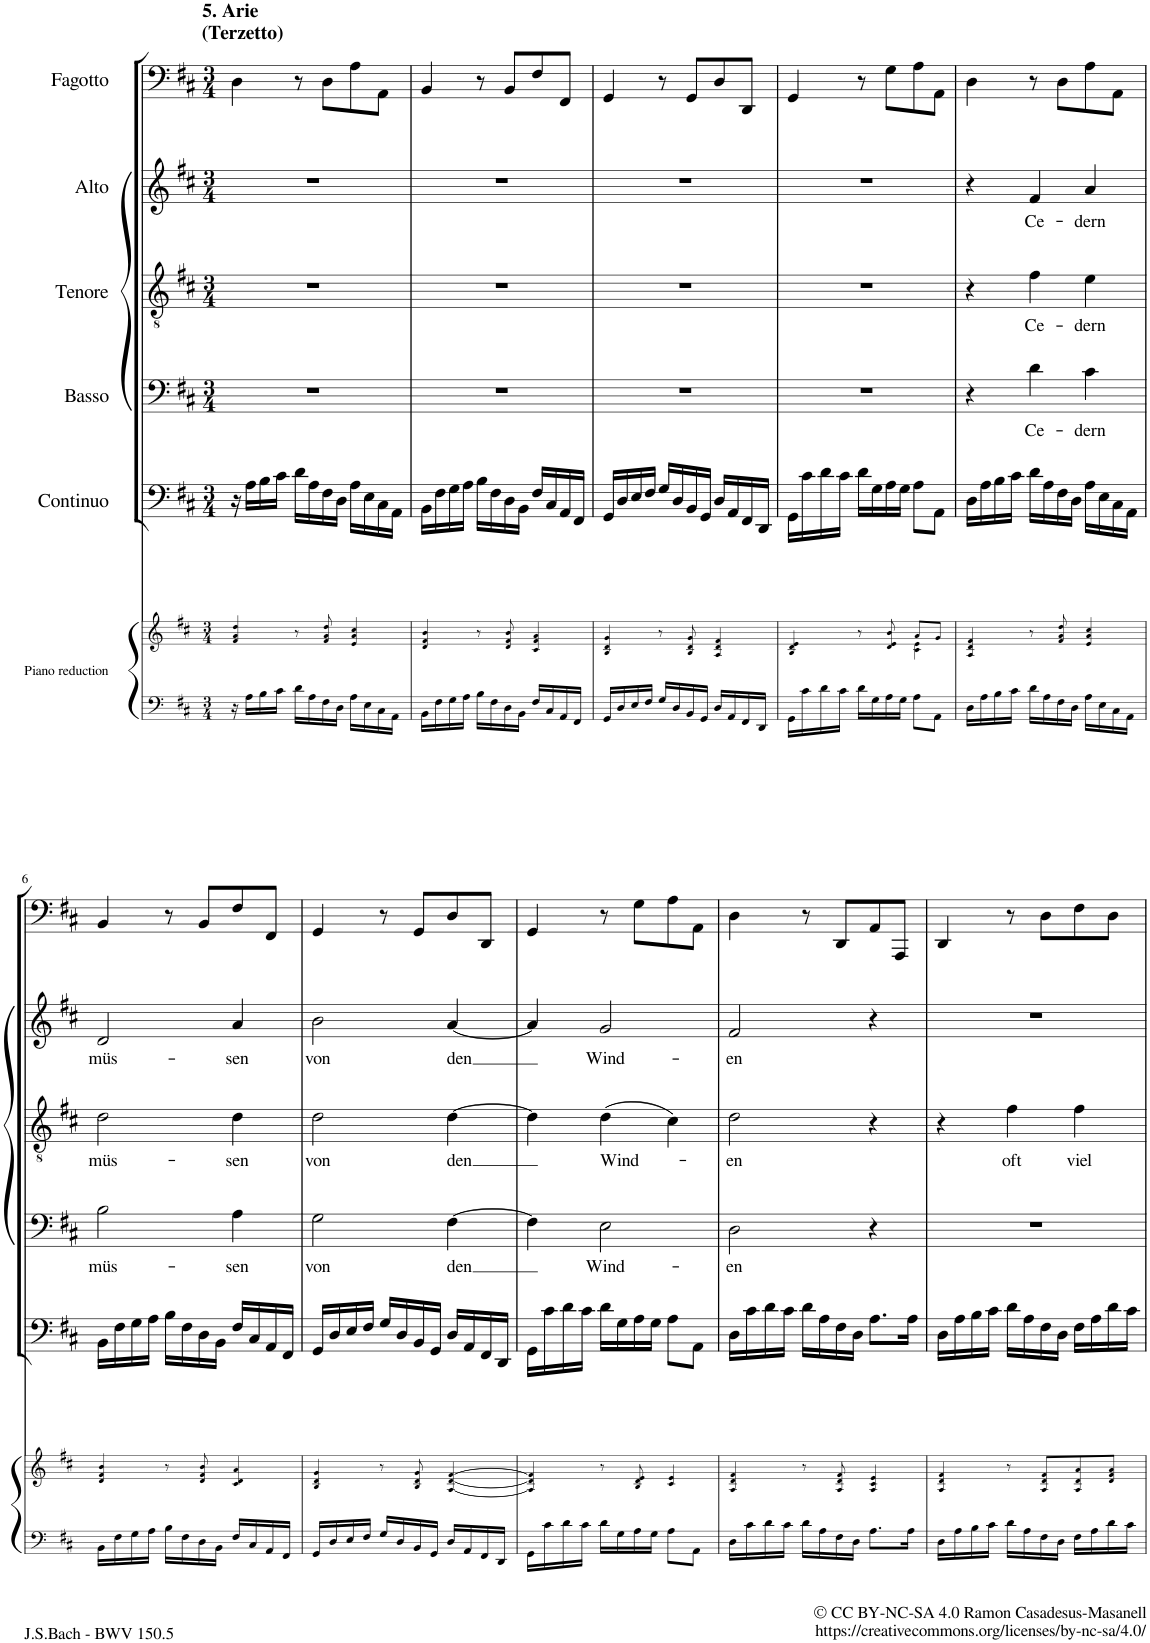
**kern	**kern	**kern	**kern	**text	**kern	**text	**kern	**text	**kern
*part6	*part6	*part5	*part4	*part4	*part3	*part3	*part2	*part2	*part1
*staff7	*staff6	*staff5	*staff4	*staff4	*staff3	*staff3	*staff2	*staff2	*staff1
*I"Piano reduction	*	*I"Continuo	*I"Basso	*	*I"Tenore	*	*I"Alto	*	*I"Fagotto
*I'Pno	*	*	*	*	*	*	*	*	*
*stria5	*stria5	*	*	*	*	*	*	*	*
*clefF4	*clefG2	*clefF4	*clefF4	*	*clefGv2	*	*clefG2	*	*clefF4
*k[f#c#]	*k[f#c#]	*k[f#c#]	*k[f#c#]	*	*k[f#c#]	*	*k[f#c#]	*	*k[f#c#]
*M3/4	*M3/4	*M3/4	*M3/4	*	*M3/4	*	*M3/4	*	*M3/4
=1	=1	=1	=1	=1	=1	=1	=1	=1	=1
!	!	!	!	!	!	!	!	!	!LO:TX:a:B:t=5. Arie
!	!	!	!	!	!	!	!	!	!LO:TX:a:t=(Terzetto)
16r	4f#!/ 4a!/ 4dd!/	16r	2.r	.	2.r	.	2.r	.	4D\
16A\LL	.	16A\LL	.	.	.	.	.	.	.
16B\	.	16B\	.	.	.	.	.	.	.
16c#\JJ	.	16c#\JJ	.	.	.	.	.	.	.
16d\LL	8r	16d\LL	.	.	.	.	.	.	8r
16A\	.	16A\	.	.	.	.	.	.	.
16F#\	8f#!/ 8a!/ 8dd!/	16F#\	.	.	.	.	.	.	8D\L
16D\JJ	.	16D\JJ	.	.	.	.	.	.	.
16A\LL	4e!/ 4a!/ 4cc#!/	16A\LL	.	.	.	.	.	.	8A\
16E\	.	16E\	.	.	.	.	.	.	.
16C#\	.	16C#\	.	.	.	.	.	.	8AA\J
16AA\JJ	.	16AA\JJ	.	.	.	.	.	.	.
=2	=2	=2	=2	=2	=2	=2	=2	=2	=2
16BB\LL	4d!/ 4f#!/ 4b!/	16BB\LL	2.r	.	2.r	.	2.r	.	4BB/
16F#\	.	16F#\	.	.	.	.	.	.	.
16G\	.	16G\	.	.	.	.	.	.	.
16A\JJ	.	16A\JJ	.	.	.	.	.	.	.
16B\LL	8r	16B\LL	.	.	.	.	.	.	8r
16F#\	.	16F#\	.	.	.	.	.	.	.
16D\	8d!/ 8f#!/ 8b!/	16D\	.	.	.	.	.	.	8BB/L
16BB\JJ	.	16BB\JJ	.	.	.	.	.	.	.
16F#/LL	4c#!/ 4f#!/ 4a!/	16F#/LL	.	.	.	.	.	.	8F#/
16C#/	.	16C#/	.	.	.	.	.	.	.
16AA/	.	16AA/	.	.	.	.	.	.	8FF#/J
16FF#/JJ	.	16FF#/JJ	.	.	.	.	.	.	.
=3	=3	=3	=3	=3	=3	=3	=3	=3	=3
16GG/LL	4B!/ 4d!/ 4g!/	16GG/LL	2.r	.	2.r	.	2.r	.	4GG/
16D/	.	16D/	.	.	.	.	.	.	.
16E/	.	16E/	.	.	.	.	.	.	.
16F#/JJ	.	16F#/JJ	.	.	.	.	.	.	.
16G/LL	8r	16G/LL	.	.	.	.	.	.	8r
16D/	.	16D/	.	.	.	.	.	.	.
16BB/	8B!/ 8d!/ 8g!/	16BB/	.	.	.	.	.	.	8GG/L
16GG/JJ	.	16GG/JJ	.	.	.	.	.	.	.
16D/LL	4A!/ 4d!/ 4f#!/	16D/LL	.	.	.	.	.	.	8D/
16AA/	.	16AA/	.	.	.	.	.	.	.
16FF#/	.	16FF#/	.	.	.	.	.	.	8DD/J
16DD/JJ	.	16DD/JJ	.	.	.	.	.	.	.
=4	=4	=4	=4	=4	=4	=4	=4	=4	=4
*	*^	*	*	*	*	*	*	*	*
16GG\LL	4B!/ 4d!/ 4e!/	4ryy	16GG\LL	2.r	.	2.r	.	2.r	.	4GG/
16c#\	.	.	16c#\	.	.	.	.	.	.	.
16d\	.	.	16d\	.	.	.	.	.	.	.
16c#\JJ	.	.	16c#\JJ	.	.	.	.	.	.	.
16d\LL	8r	8ryy	16d\LL	.	.	.	.	.	.	8r
16G\	.	.	16G\	.	.	.	.	.	.	.
16A\	8d!/ 8e!/ 8b!/	8ryy	16A\	.	.	.	.	.	.	8G\L
16G\JJ	.	.	16G\JJ	.	.	.	.	.	.	.
8A\L	8a!/L	4c#!\ 4e!\	8A\L	.	.	.	.	.	.	8A\
8AA\J	8g!/J	.	8AA\J	.	.	.	.	.	.	8AA\J
*	*v	*v	*	*	*	*	*	*	*	*
=5	=5	=5	=5	=5	=5	=5	=5	=5	=5
16D\LL	4A!/ 4d!/ 4f#!/	16D\LL	4r	.	4r	.	4r	.	4D\
16A\	.	16A\	.	.	.	.	.	.	.
16B\	.	16B\	.	.	.	.	.	.	.
16c#\JJ	.	16c#\JJ	.	.	.	.	.	.	.
!	!	!	!	!LO:LY:b	!	!LO:LY:b	!	!LO:LY:b	!
16d\LL	8r	16d\LL	4d\	Ce-	4f#\	Ce-	4f#/	Ce-	8r
16A\	.	16A\	.	.	.	.	.	.	.
16F#\	8f#!/ 8a!/ 8dd!/	16F#\	.	.	.	.	.	.	8D\L
16D\JJ	.	16D\JJ	.	.	.	.	.	.	.
!	!	!	!	!LO:LY:b	!	!LO:LY:b	!	!LO:LY:b	!
16A\LL	4e!/ 4a!/ 4cc#!/	16A\LL	4c#\	dern	4e\	dern	4a/	dern	8A\
16E\	.	16E\	.	.	.	.	.	.	.
16C#\	.	16C#\	.	.	.	.	.	.	8AA\J
16AA\JJ	.	16AA\JJ	.	.	.	.	.	.	.
!!LO:LB:g=z
=6	=6	=6	=6	=6	=6	=6	=6	=6	=6
!	!	!	!	!LO:LY:b	!	!LO:LY:b	!	!LO:LY:b	!
16BB\LL	4d!/ 4f#!/ 4b!/	16BB\LL	2B\	müs-	2d\	müs-	2d/	müs-	4BB/
16F#\	.	16F#\	.	.	.	.	.	.	.
16G\	.	16G\	.	.	.	.	.	.	.
16A\JJ	.	16A\JJ	.	.	.	.	.	.	.
16B\LL	8r	16B\LL	.	.	.	.	.	.	8r
16F#\	.	16F#\	.	.	.	.	.	.	.
16D\	8d!/ 8f#!/ 8b!/	16D\	.	.	.	.	.	.	8BB/L
16BB\JJ	.	16BB\JJ	.	.	.	.	.	.	.
!	!	!	!	!LO:LY:b	!	!LO:LY:b	!	!LO:LY:b	!
16F#/LL	4c#!/ 4d!/ 4a!/	16F#/LL	4A\	sen	4d\	sen	4a/	sen	8F#/
16C#/	.	16C#/	.	.	.	.	.	.	.
16AA/	.	16AA/	.	.	.	.	.	.	8FF#/J
16FF#/JJ	.	16FF#/JJ	.	.	.	.	.	.	.
=7	=7	=7	=7	=7	=7	=7	=7	=7	=7
!	!	!	!	!LO:LY:b	!	!LO:LY:b	!	!LO:LY:b	!
16GG/LL	4B!/ 4d!/ 4g!/	16GG/LL	2G\	von	2d\	von	2b\	von	4GG/
16D/	.	16D/	.	.	.	.	.	.	.
16E/	.	16E/	.	.	.	.	.	.	.
16F#/JJ	.	16F#/JJ	.	.	.	.	.	.	.
16G/LL	8r	16G/LL	.	.	.	.	.	.	8r
16D/	.	16D/	.	.	.	.	.	.	.
16BB/	8B!/ 8d!/ 8g!/	16BB/	.	.	.	.	.	.	8GG/L
16GG/JJ	.	16GG/JJ	.	.	.	.	.	.	.
!	!	!	!	!LO:LY:b	!	!LO:LY:b	!	!LO:LY:b	!
16D/LL	[4A!/ [4d!/ [4f#!/	16D/LL	[4F#\	den	[4d\	den	[4a/	den	8D/
16AA/	.	16AA/	.	.	.	.	.	.	.
16FF#/	.	16FF#/	.	.	.	.	.	.	8DD/J
16DD/JJ	.	16DD/JJ	.	.	.	.	.	.	.
=8	=8	=8	=8	=8	=8	=8	=8	=8	=8
16GG\LL	4A!/] 4d!/] 4f#!/]	16GG\LL	4F#\]	.	4d\]	.	4a/]	.	4GG/
16c#\	.	16c#\	.	.	.	.	.	.	.
16d\	.	16d\	.	.	.	.	.	.	.
16c#\JJ	.	16c#\JJ	.	.	.	.	.	.	.
!	!	!	!	!LO:LY:b	!	!LO:LY:b	!	!LO:LY:b	!
16d\LL	8r	16d\LL	2E\	Wind-	(4d\	Wind-	2g/	Wind-	8r
16G\	.	16G\	.	.	.	.	.	.	.
16A\	8B!/ 8d!/ 8e!/	16A\	.	.	.	.	.	.	8G\L
16G\JJ	.	16G\JJ	.	.	.	.	.	.	.
8A\L	4c#!/ 4e!/	8A\L	.	.	4c#\)	.	.	.	8A\
8AA\J	.	8AA\J	.	.	.	.	.	.	8AA\J
=9	=9	=9	=9	=9	=9	=9	=9	=9	=9
!	!	!	!	!LO:LY:b	!	!LO:LY:b	!	!LO:LY:b	!
16D\LL	4A!/ 4d!/ 4f#!/	16D\LL	2D\	-en	2d\	en	2f#/	en	4D\
16c#\	.	16c#\	.	.	.	.	.	.	.
16d\	.	16d\	.	.	.	.	.	.	.
16c#\JJ	.	16c#\JJ	.	.	.	.	.	.	.
16d\LL	8r	16d\LL	.	.	.	.	.	.	8r
16A\	.	16A\	.	.	.	.	.	.	.
16F#\	8A!/ 8d!/ 8f#!/	16F#\	.	.	.	.	.	.	8DD/L
16D\JJ	.	16D\JJ	.	.	.	.	.	.	.
8.A\L	4A!/ 4c#!/ 4e!/	8.A\L	4r	.	4r	.	4r	.	8AA/
.	.	.	.	.	.	.	.	.	8AAA/J
16A\Jk	.	16A\Jk	.	.	.	.	.	.	.
=10	=10	=10	=10	=10	=10	=10	=10	=10	=10
16D\LL	4A!/ 4d!/ 4f#!/	16D\LL	2.r	.	4r	.	2.r	.	4DD/
16A\	.	16A\	.	.	.	.	.	.	.
16B\	.	16B\	.	.	.	.	.	.	.
16c#\JJ	.	16c#\JJ	.	.	.	.	.	.	.
!	!	!	!	!	!	!LO:LY:b	!	!	!
16d\LL	8r	16d\LL	.	.	4f#\	oft	.	.	8r
16A\	.	16A\	.	.	.	.	.	.	.
16F#\	8A!/ 8d!/ 8f#!/L	16F#\	.	.	.	.	.	.	8D\L
16D\JJ	.	16D\JJ	.	.	.	.	.	.	.
!	!	!	!	!	!	!LO:LY:b	!	!	!
16F#\LL	8A!/ 8d!/ 8a!/	16F#\LL	.	.	4f#\	viel	.	.	8F#\
16A\	.	16A\	.	.	.	.	.	.	.
16d\	8d!/ 8f#!/ 8a!/J	16d\	.	.	.	.	.	.	8D\J
16c#\JJ	.	16c#\JJ	.	.	.	.	.	.	.
=	=	=	=	=	=	=	=	=	=
*-	*-	*-	*-	*-	*-	*-	*-	*-	*-
